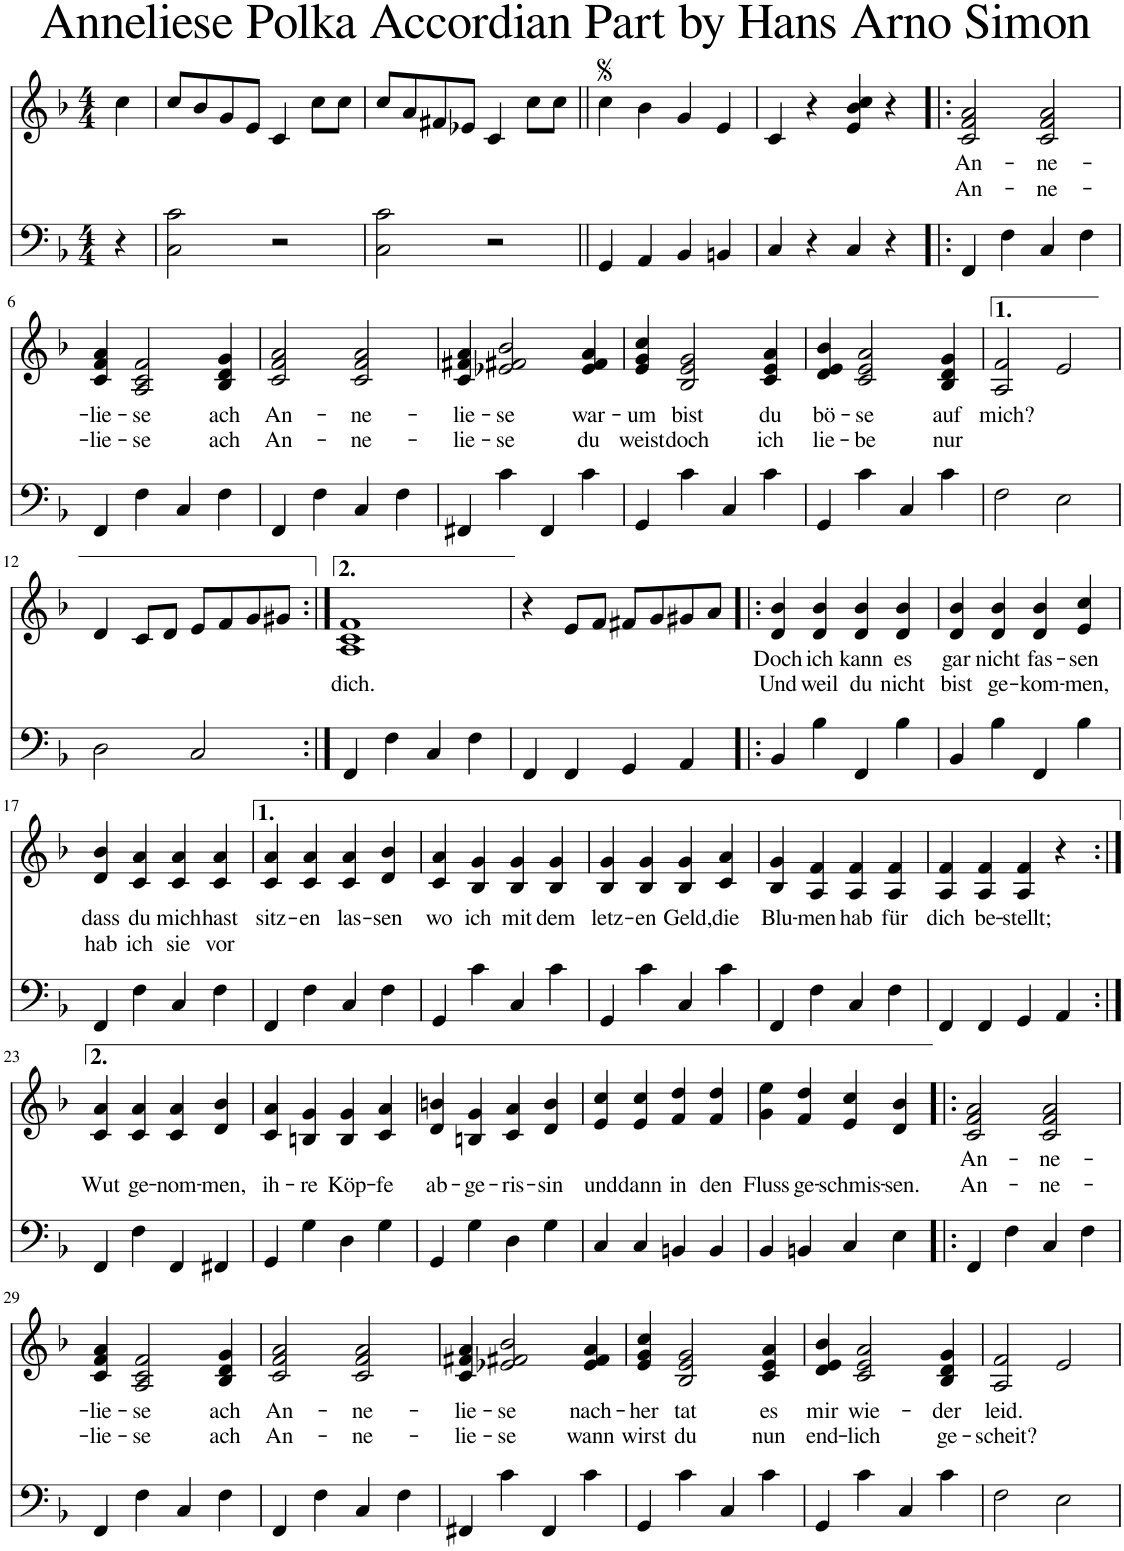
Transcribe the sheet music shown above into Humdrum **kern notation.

**kern	**kern	**text	**text
*part2	*part1	*part1	*part1
*staff2	*staff1	*staff1	*staff1
*I"Piano	*I"Piano	*	*
*I'Pno	*I'Pno	*	*
*clefF4	*clefG2	*	*
*k[b-]	*k[b-]	*	*
*M4/4	*M4/4	*	*
=	=	=	=
4r	4cc\	.	.
=1	=1	=1	=1
2C\ 2c\	8cc/L	.	.
.	8b-/	.	.
.	8g/	.	.
.	8e/J	.	.
2r	4c/	.	.
.	8cc\L	.	.
.	8cc\J	.	.
=2	=2	=2	=2
2C\ 2c\	8cc/L	.	.
.	8a/	.	.
.	8f#X/	.	.
.	8e-X/J	.	.
2r	4c/	.	.
.	8cc\L	.	.
.	8cc\J	.	.
=3||	=3||	=3||	=3||
4GG/	4cc\	.	.
4AA/	4b-\	.	.
4BB-/	4g/	.	.
4BBn/	4e/	.	.
=4	=4	=4	=4
4C/	4c/	.	.
4r	4r	.	.
4C/	4e/ 4b-/ 4cc/	.	.
4r	4r	.	.
=5!|:	=5!|:	=5!|:	=5!|:
!	!	!LO:LY:b	!LO:LY:b
4FF/	2c/ 2f/ 2a/	An-	An-
4F\	.	.	.
!	!	!LO:LY:b	!LO:LY:b
4C/	2c/ 2f/ 2a/	-ne-	-ne-
4F\	.	.	.
!!LO:LB:g=z
=6	=6	=6	=6
!	!	!LO:LY:b	!LO:LY:b
4FF/	4c/ 4f/ 4a/	-lie-	-lie-
!	!	!LO:LY:b	!LO:LY:b
4F\	2A/ 2c/ 2f/	-se	-se
4C/	.	.	.
!	!	!LO:LY:b	!LO:LY:b
4F\	4B-/ 4d/ 4g/	ach	ach
=7	=7	=7	=7
!	!	!LO:LY:b	!LO:LY:b
4FF/	2c/ 2f/ 2a/	An-	An-
4F\	.	.	.
!	!	!LO:LY:b	!LO:LY:b
4C/	2c/ 2f/ 2a/	-ne-	-ne-
4F\	.	.	.
=8	=8	=8	=8
!	!	!LO:LY:b	!LO:LY:b
4FF#X/	4c/ 4f#X/ 4a/	-lie-	-lie-
!	!	!LO:LY:b	!LO:LY:b
4c\	2e-X/ 2f#X/ 2b-/	-se	-se
4FF#/	.	.	.
!	!	!LO:LY:b	!LO:LY:b
4c\	4e-/ 4f#/ 4a/	war-	du
=9	=9	=9	=9
!	!	!LO:LY:b	!LO:LY:b
4GG/	4e/ 4g/ 4cc/	-um	weist
!	!	!LO:LY:b	!LO:LY:b
4c\	2B-/ 2e/ 2g/	bist	doch
4C/	.	.	.
!	!	!LO:LY:b	!LO:LY:b
4c\	4c/ 4e/ 4a/	du	ich
=10	=10	=10	=10
!	!	!LO:LY:b	!LO:LY:b
4GG/	4d/ 4e/ 4b-/	bö-	lie-
!	!	!LO:LY:b	!LO:LY:b
4c\	2c/ 2e/ 2a/	-se	-be
4C/	.	.	.
!	!	!LO:LY:b	!LO:LY:b
4c\	4B-/ 4d/ 4g/	auf	nur
=11	=11	=11	=11
!	!	!LO:LY:b	!
2F\	2A/ 2f/	mich?	.
2E\	2e/	.	.
!!LO:LB:g=z
=12	=12	=12	=12
2D\	4d/	.	.
.	8c/L	.	.
.	8d/J	.	.
2C/	8e/L	.	.
.	8f/	.	.
.	8g/	.	.
.	8g#X/J	.	.
=13:|!	=13:|!	=13:|!	=13:|!
!	!	!	!LO:LY:b
4FF/	1A 1c 1f	.	dich.
4F\	.	.	.
4C/	.	.	.
4F\	.	.	.
=14	=14	=14	=14
4FF/	4r	.	.
4FF/	8e/L	.	.
.	8f/J	.	.
4GG/	8f#X/L	.	.
.	8g/	.	.
4AA/	8g#X/	.	.
.	8a/J	.	.
=15!|:	=15!|:	=15!|:	=15!|:
!	!	!LO:LY:b	!LO:LY:b
4BB-/	4d/ 4b-/	Doch	Und
!	!	!LO:LY:b	!LO:LY:b
4B-\	4d/ 4b-/	ich	weil
!	!	!LO:LY:b	!LO:LY:b
4FF/	4d/ 4b-/	kann	du
!	!	!LO:LY:b	!LO:LY:b
4B-\	4d/ 4b-/	es	nicht
=16	=16	=16	=16
!	!	!LO:LY:b	!LO:LY:b
4BB-/	4d/ 4b-/	gar	bist
!	!	!LO:LY:b	!LO:LY:b
4B-\	4d/ 4b-/	nicht	ge-
!	!	!LO:LY:b	!LO:LY:b
4FF/	4d/ 4b-/	fas-	-kom-
!	!	!LO:LY:b	!LO:LY:b
4B-\	4e/ 4cc/	-sen	-men,
!!LO:LB:g=z
=17	=17	=17	=17
!	!	!LO:LY:b	!LO:LY:b
4FF/	4d/ 4b-/	dass	hab
!	!	!LO:LY:b	!LO:LY:b
4F\	4c/ 4a/	du	ich
!	!	!LO:LY:b	!LO:LY:b
4C/	4c/ 4a/	mich	sie
!	!	!LO:LY:b	!LO:LY:b
4F\	4c/ 4a/	hast	vor
=18	=18	=18	=18
!	!	!LO:LY:b	!
4FF/	4c/ 4a/	sitz-	.
!	!	!LO:LY:b	!
4F\	4c/ 4a/	-en	.
!	!	!LO:LY:b	!
4C/	4c/ 4a/	las-	.
!	!	!LO:LY:b	!
4F\	4d/ 4b-/	-sen	.
=19	=19	=19	=19
!	!	!LO:LY:b	!
4GG/	4c/ 4a/	wo	.
!	!	!LO:LY:b	!
4c\	4B-/ 4g/	ich	.
!	!	!LO:LY:b	!
4C/	4B-/ 4g/	mit	.
!	!	!LO:LY:b	!
4c\	4B-/ 4g/	dem	.
=20	=20	=20	=20
!	!	!LO:LY:b	!
4GG/	4B-/ 4g/	letz-	.
!	!	!LO:LY:b	!
4c\	4B-/ 4g/	-en	.
!	!	!LO:LY:b	!
4C/	4B-/ 4g/	Geld,	.
!	!	!LO:LY:b	!
4c\	4c/ 4a/	die	.
=21	=21	=21	=21
!	!	!LO:LY:b	!
4FF/	4B-/ 4g/	Blu-	.
!	!	!LO:LY:b	!
4F\	4A/ 4f/	-men	.
!	!	!LO:LY:b	!
4C/	4A/ 4f/	hab	.
!	!	!LO:LY:b	!
4F\	4A/ 4f/	für	.
=22	=22	=22	=22
!	!	!LO:LY:b	!
4FF/	4A/ 4f/	dich	.
!	!	!LO:LY:b	!
4FF/	4A/ 4f/	be-	.
!	!	!LO:LY:b	!
4GG/	4A/ 4f/	-stellt;	.
4AA/	4r	.	.
!!LO:LB:g=z
=23:|!	=23:|!	=23:|!	=23:|!
!	!	!	!LO:LY:b
4FF/	4c/ 4a/	.	Wut
!	!	!	!LO:LY:b
4F\	4c/ 4a/	.	ge-
!	!	!	!LO:LY:b
4FF/	4c/ 4a/	.	-nom-
!	!	!	!LO:LY:b
4FF#X/	4d/ 4b-/	.	-men,
=24	=24	=24	=24
!	!	!	!LO:LY:b
4GG/	4c/ 4a/	.	ih-
!	!	!	!LO:LY:b
4G\	4Bn/ 4g/	.	-re
!	!	!	!LO:LY:b
4D\	4B/ 4g/	.	Köp-
!	!	!	!LO:LY:b
4G\	4c/ 4a/	.	-fe
=25	=25	=25	=25
!	!	!	!LO:LY:b
4GG/	4d/ 4bn/	.	ab-
!	!	!	!LO:LY:b
4G\	4Bn/ 4g/	.	-ge-
!	!	!	!LO:LY:b
4D\	4c/ 4a/	.	-ris-
!	!	!	!LO:LY:b
4G\	4d/ 4b/	.	-sin
=26	=26	=26	=26
!	!	!	!LO:LY:b
4C/	4e/ 4cc/	.	und
!	!	!	!LO:LY:b
4C/	4e/ 4cc/	.	dann
!	!	!	!LO:LY:b
4BBn/	4f/ 4dd/	.	in
!	!	!	!LO:LY:b
4BB/	4f/ 4dd/	.	den
=27	=27	=27	=27
!	!	!	!LO:LY:b
4BB-/	4g\ 4ee\	.	Fluss
!	!	!	!LO:LY:b
4BBn/	4f/ 4dd/	.	ge-
!	!	!	!LO:LY:b
4C/	4e/ 4cc/	.	-schmis-
!	!	!	!LO:LY:b
4E\	4d/ 4b-/	.	-sen.
=28!|:	=28!|:	=28!|:	=28!|:
!	!	!LO:LY:b	!LO:LY:b
4FF/	2c/ 2f/ 2a/	An-	An-
4F\	.	.	.
!	!	!LO:LY:b	!LO:LY:b
4C/	2c/ 2f/ 2a/	-ne-	-ne-
4F\	.	.	.
!!LO:LB:g=z
=29	=29	=29	=29
!	!	!LO:LY:b	!LO:LY:b
4FF/	4c/ 4f/ 4a/	-lie-	-lie-
!	!	!LO:LY:b	!LO:LY:b
4F\	2A/ 2c/ 2f/	-se	-se
4C/	.	.	.
!	!	!LO:LY:b	!LO:LY:b
4F\	4B-/ 4d/ 4g/	ach	ach
=30	=30	=30	=30
!	!	!LO:LY:b	!LO:LY:b
4FF/	2c/ 2f/ 2a/	An-	An-
4F\	.	.	.
!	!	!LO:LY:b	!LO:LY:b
4C/	2c/ 2f/ 2a/	-ne-	-ne-
4F\	.	.	.
=31	=31	=31	=31
!	!	!LO:LY:b	!LO:LY:b
4FF#X/	4c/ 4f#X/ 4a/	-lie-	-lie-
!	!	!LO:LY:b	!LO:LY:b
4c\	2e-X/ 2f#X/ 2b-/	-se	-se
4FF#/	.	.	.
!	!	!LO:LY:b	!LO:LY:b
4c\	4e-/ 4f#/ 4a/	nach-	wann
=32	=32	=32	=32
!	!	!LO:LY:b	!LO:LY:b
4GG/	4e/ 4g/ 4cc/	-her	wirst
!	!	!LO:LY:b	!LO:LY:b
4c\	2B-/ 2e/ 2g/	tat	du
4C/	.	.	.
!	!	!LO:LY:b	!LO:LY:b
4c\	4c/ 4e/ 4a/	es	nun
=33	=33	=33	=33
!	!	!LO:LY:b	!LO:LY:b
4GG/	4d/ 4e/ 4b-/	mir	end-
!	!	!LO:LY:b	!LO:LY:b
4c\	2c/ 2e/ 2a/	wie-	-lich
4C/	.	.	.
!	!	!LO:LY:b	!LO:LY:b
4c\	4B-/ 4d/ 4g/	-der	ge-
=34	=34	=34	=34
!	!	!LO:LY:b	!LO:LY:b
2F\	2A/ 2f/	leid.	-scheit?
2E\	2e/	.	.
=	=	=	=
*-	*-	*-	*-
